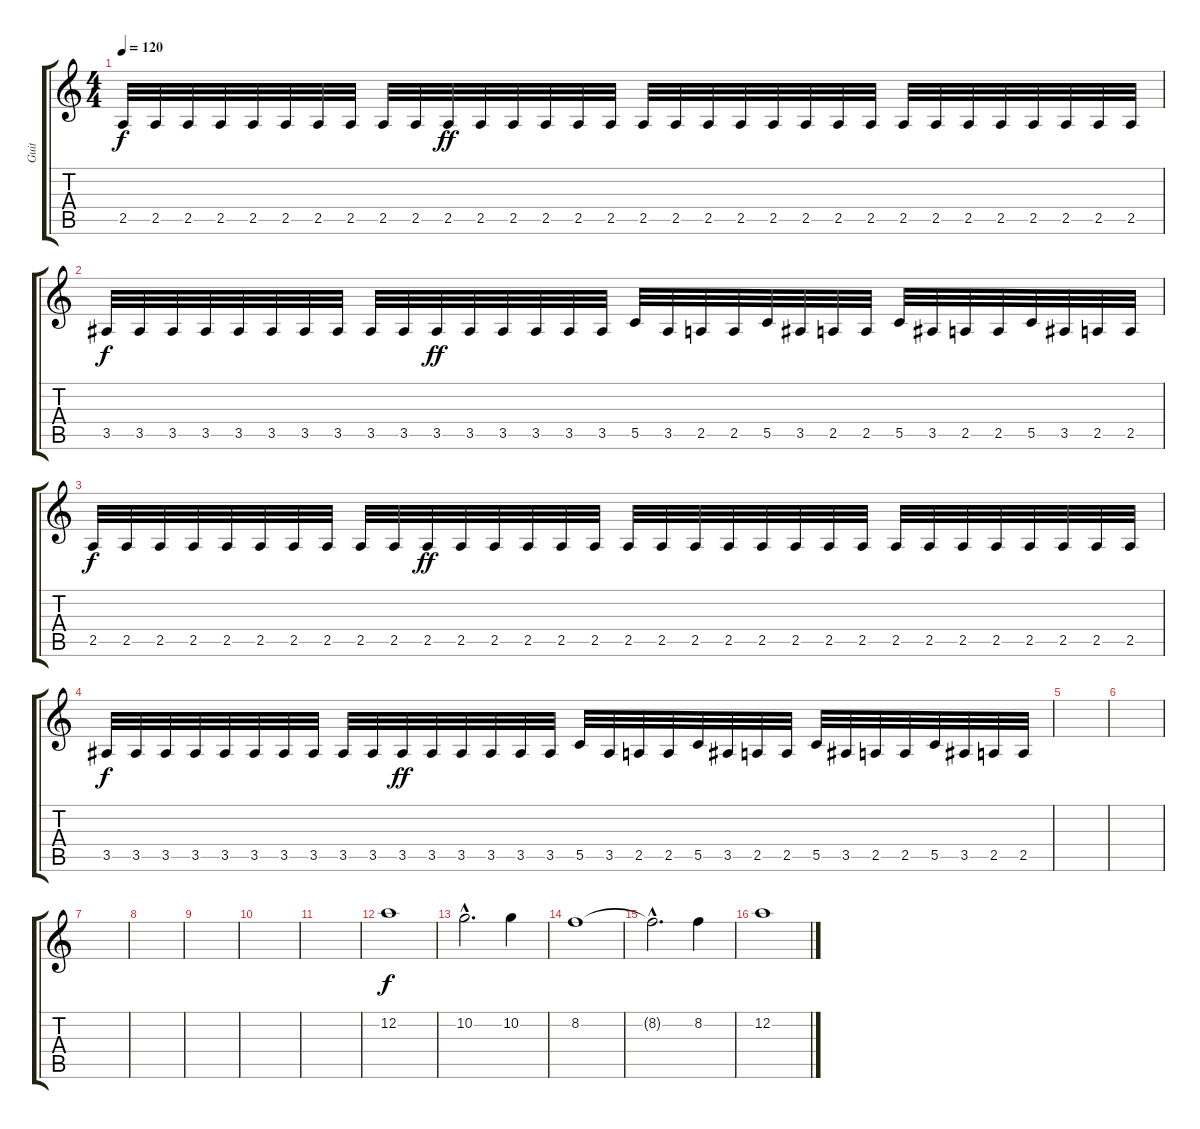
\track ("Guit" "Guit") {instrument distortionguitar}
\staff {score tabs}
\tuning (D4 A3 F3 C3 G2 D2) {hide}
\ts (4 4)
\tempo 120
\clef g2
\ks c
2.5.32{dy f} 2.5.32 2.5.32 2.5.32 2.5.32 2.5.32 2.5.32 2.5.32 2.5.32 2.5.32 2.5.32{dy ff} 2.5.32 2.5.32 2.5.32 2.5.32 2.5.32 2.5.32 2.5.32 2.5.32 2.5.32 2.5.32 2.5.32 2.5.32 2.5.32 2.5.32 2.5.32 2.5.32 2.5.32 2.5.32 2.5.32 2.5.32 2.5.32 |
3.5.32{dy f} 3.5.32 3.5.32 3.5.32 3.5.32 3.5.32 3.5.32 3.5.32 3.5.32 3.5.32 3.5.32{dy ff} 3.5.32 3.5.32 3.5.32 3.5.32 3.5.32 5.5.32 3.5.32 2.5.32 2.5.32 5.5.32 3.5.32 2.5.32 2.5.32 5.5.32 3.5.32 2.5.32 2.5.32 5.5.32 3.5.32 2.5.32 2.5.32 |
2.5.32{dy f} 2.5.32 2.5.32 2.5.32 2.5.32 2.5.32 2.5.32 2.5.32 2.5.32 2.5.32 2.5.32{dy ff} 2.5.32 2.5.32 2.5.32 2.5.32 2.5.32 2.5.32 2.5.32 2.5.32 2.5.32 2.5.32 2.5.32 2.5.32 2.5.32 2.5.32 2.5.32 2.5.32 2.5.32 2.5.32 2.5.32 2.5.32 2.5.32 |
3.5.32{dy f} 3.5.32 3.5.32 3.5.32 3.5.32 3.5.32 3.5.32 3.5.32 3.5.32 3.5.32 3.5.32{dy ff} 3.5.32 3.5.32 3.5.32 3.5.32 3.5.32 5.5.32 3.5.32 2.5.32 2.5.32 5.5.32 3.5.32 2.5.32 2.5.32 5.5.32 3.5.32 2.5.32 2.5.32 5.5.32 3.5.32 2.5.32 2.5.32 |
|
|
|
|
|
|
|
12.2.1{dy f} |
10.2{hac}.2{d} 10.2.4 |
8.2.1 |
8.2{hac t}.2{d} 8.2.4 |
12.2.1
